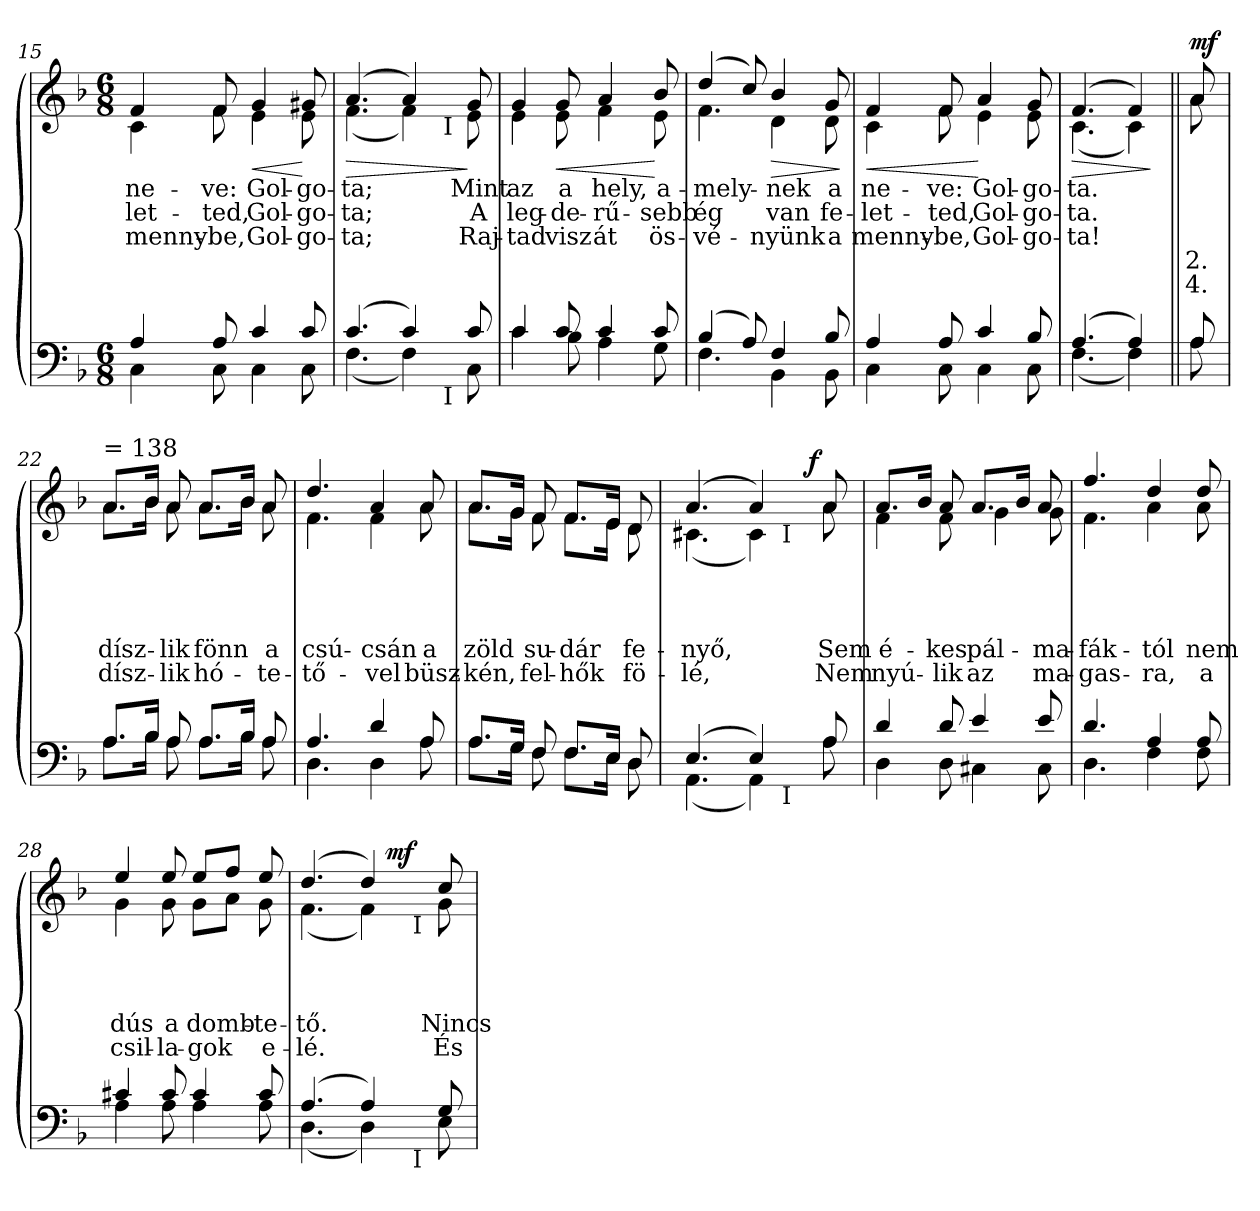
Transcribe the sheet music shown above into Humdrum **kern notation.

**kern	**kern	**text	**text	**text	**text	**text	**dynam
*part2	*part1	*part1	*part1	*part1	*part1	*part1	*part1
*staff2	*staff1	*staff1	*staff1	*staff1	*staff1	*staff1	*staff1
!!LO:LB:g=z
*clefF4	*clefG2	*	*	*	*	*	*
*k[b-]	*k[b-]	*	*	*	*	*	*
*F:	*F:	*	*	*	*	*	*
*M6/8	*M6/8	*	*	*	*	*	*
=15	=15	=15	=15	=15	=15	=15	=15
*^	*	*	*	*	*	*	*
!	!	!	!LO:LY:b	!LO:LY:b	!LO:LY:b	!	!	!
*	*	*^	*	*	*	*	*	*
4A/	4C\	4f/	4c\	ne-	-let-	menny-	.	.	.
!	!	!	!	!LO:LY:b	!LO:LY:b	!LO:LY:b	!	!	!
8A/	8C\	8f/	8f\	-ve:	-ted,	-be,	.	.	.
!	!	!	!	!LO:LY:b	!LO:LY:b	!LO:LY:b	!	!	!LO:HP:b
4c/	4C\	4g/	4e\	Gol-	Gol-	Gol-	.	.	<
!	!	!	!	!LO:LY:b	!LO:LY:b	!LO:LY:b	!	!	!
8c/	8C\	8g#X/	8e\	-go-	-go-	-go-	.	.	[
*	*	*v	*v	*	*	*	*	*	*
=16	=16	=16	=16	=16	=16	=16	=16	=16
*	*	*^	*	*	*	*	*	*
!	!	!	!	!LO:LY:b	!LO:LY:b	!LO:LY:b	!	!	!LO:HP:b
*	*^	*	*^	*	*	*	*	*	*
(>4.c/	(<4.F\	2ryy	(>4.a/	(<4.f\	2ryy	-ta;	-ta;	-ta;	.	.	>
4c/)	4F\)	.	4a/)	4f\)	.	.	.	.	.	.	.
.	.	32ryy	.	.	32ryy	.	.	.	.	.	.
!	!	!	!	!	!LO:TX:b:t=I	!	!	!	!	!	!
!	!	!LO:TX:b:t=I	!	!	!	!	!	!	!	!	!
.	.	8..ryy	.	.	8..ryy	.	.	.	.	.	.
!	!	!	!	!	!	!LO:LY:b	!LO:LY:b	!LO:LY:b	!	!	!
8c/	8C\	.	8g/	8e\	.	Mint	A	Raj-	.	.	]
*	*v	*v	*	*	*	*	*	*	*	*	*
*	*	*v	*v	*v	*	*	*	*	*	*
=17	=17	=17	=17	=17	=17	=17	=17	=17
*	*^	*^	*	*	*	*	*	*
*	*	*	*	*^	*	*	*	*	*	*
!	!	!	!	!	!	!LO:LY:b	!LO:LY:b	!LO:LY:b	!	!	!
*	*v	*v	*	*	*	*	*	*	*	*	*
*	*	*	*v	*v	*	*	*	*	*	*
4c/	4c\	4g/	4e\	az	leg-	-tad	.	.	.
!	!	!	!	!LO:LY:b	!LO:LY:b	!LO:LY:b	!	!	!LO:HP:b
8c/	8B-\	8g/	8e\	a	-de-	visz	.	.	<
!	!	!	!	!LO:LY:b	!LO:LY:b	!LO:LY:b	!	!	!
4c/	4A\	4a/	4f\	hely,	-rű-	át	.	.	.
!	!	!	!	!LO:LY:b	!LO:LY:b	!LO:LY:b	!	!	!
8c/	8G\	8b-/	8e\	a-	-sebb	ös-	.	.	[
=18	=18	=18	=18	=18	=18	=18	=18	=18	=18
!	!	!	!	!LO:LY:b	!LO:LY:b	!LO:LY:b	!	!	!
(>4B-/	4.F\	(>4dd/	4.f\	-mely-	ég	-vé-	.	.	.
8A/)	.	8cc/)	.	.	.	.	.	.	.
!	!	!	!	!LO:LY:b	!LO:LY:b	!LO:LY:b	!	!	!LO:HP:b
4F/	4BB-\	4b-/	4d\	-nek	van	-nyünk	.	.	>
!	!	!	!	!LO:LY:b	!LO:LY:b	!LO:LY:b	!	!	!
8B-/	8BB-\	8g/	8d\	a	fe-	a	.	.	.
*v	*v	*	*	*	*	*	*	*	*
*	*v	*v	*	*	*	*	*	*
.	.	.	.	.	.	.	]
=19	=19	=19	=19	=19	=19	=19	=19
*^	*	*	*	*	*	*	*
!	!	!	!LO:LY:b	!LO:LY:b	!LO:LY:b	!	!	!LO:HP:b
*	*	*^	*	*	*	*	*	*
4A/	4C\	4f/	4c\	ne-	-let-	menny-	.	.	<
!	!	!	!	!LO:LY:b	!LO:LY:b	!LO:LY:b	!	!	!
8A/	8C\	8f/	8f\	-ve:	-ted,	-be,	.	.	.
!	!	!	!	!LO:LY:b	!LO:LY:b	!LO:LY:b	!	!	!
4c/	4C\	4a/	4e\	Gol-	Gol-	Gol-	.	.	[
!	!	!	!	!LO:LY:b	!LO:LY:b	!LO:LY:b	!	!	!
8B-/	8C\	8g/	8e\	-go-	-go-	-go-	.	.	.
=20	=20	=20	=20	=20	=20	=20	=20	=20	=20
!	!	!	!	!LO:LY:b	!LO:LY:b	!LO:LY:b	!	!	!LO:HP:b
(>4.A/	(<4.F\	(>4.f/	(<4.c\	-ta.	-ta.	-ta!	.	.	>
4A/)	4F\)	4f/)	4c\)	.	.	.	.	.	.
*v	*v	*	*	*	*	*	*	*	*
*	*v	*v	*	*	*	*	*	*
.	.	.	.	.	.	.	]
!!LO:PB:g=z
=21||	=21||	=21||	=21||	=21||	=21||	=21||	=21||
*^	*	*	*	*	*	*	*
!	!	!	!	!	!	!LO:LY:b	!LO:LY:b	!LO:DY:b
*	*	*^	*	*	*	*	*	*
8A/	8A\	8a/	8a\	.	.	.	2.	4.	mf
=22	=22	=22	=22	=22	=22	=22	=22	=22	=22
!	!	!LO:TX:a:t== 138	!	!	!	!	!	!	!
!	!	!	!	!	!	!	!LO:LY:b	!LO:LY:b	!
8.A/L	8.A\L	8.a/L	8.a\L	.	.	.	dísz-	dísz-	.
16B-/Jk	16B-\Jk	16b-/Jk	16b-\Jk	.	.	.	.	.	.
!	!	!	!	!	!	!	!LO:LY:b	!LO:LY:b	!
8A/	8A\	8a/	8a\	.	.	.	-lik	-lik	.
!	!	!	!	!	!	!	!LO:LY:b	!LO:LY:b	!
8.A/L	8.A\L	8.a/L	8.a\L	.	.	.	fönn	hó-	.
16B-/Jk	16B-\Jk	16b-/Jk	16b-\Jk	.	.	.	.	.	.
!	!	!	!	!	!	!	!LO:LY:b	!LO:LY:b	!
8A/	8A\	8a/	8a\	.	.	.	a	-te-	.
=23	=23	=23	=23	=23	=23	=23	=23	=23	=23
!	!	!	!	!	!	!	!LO:LY:b	!LO:LY:b	!
4.A/	4.D\	4.dd/	4.f\	.	.	.	csú-	-tő-	.
!	!	!	!	!	!	!	!LO:LY:b	!LO:LY:b	!
4d/	4D\	4a/	4f\	.	.	.	-csán	-vel	.
!	!	!	!	!	!	!	!LO:LY:b	!LO:LY:b	!
8A/	8A\	8a/	8a\	.	.	.	a	büsz-	.
=24	=24	=24	=24	=24	=24	=24	=24	=24	=24
!	!	!	!	!	!	!	!LO:LY:b	!LO:LY:b	!
8.A/L	8.A\L	8.a/L	8.a\L	.	.	.	zöld	-kén,	.
16G/Jk	16G\Jk	16g/Jk	16g\Jk	.	.	.	.	.	.
!	!	!	!	!	!	!	!LO:LY:b	!LO:LY:b	!
8F/	8F\	8f/	8f\	.	.	.	su-	fel-	.
!	!	!	!	!	!	!	!LO:LY:b	!LO:LY:b	!
8.F/L	8.F\L	8.f/L	8.f\L	.	.	.	-dár	-hők	.
16E/Jk	16E\Jk	16e/Jk	16e\Jk	.	.	.	.	.	.
!	!	!	!	!	!	!	!LO:LY:b	!LO:LY:b	!
8D/	8D\	8d/	8d\	.	.	.	fe-	fö-	.
*	*	*v	*v	*	*	*	*	*	*
=25	=25	=25	=25	=25	=25	=25	=25	=25
*	*	*^	*	*	*	*	*	*
!	!	!	!	!	!	!	!LO:LY:b	!LO:LY:b	!
*	*^	*	*^	*	*	*	*	*	*
(>4.E/	(<4.AA\	2ryy	(>4.a/	(<4.c#X\	2ryy	.	.	.	-nyő,	-lé,	.
4E/)	4AA\)	.	4a/)	4c#\)	.	.	.	.	.	.	.
!	!	!	!	!	!LO:TX:b:t=I	!	!	!	!	!	!
!	!	!LO:TX:b:t=I	!	!	!	!	!	!	!	!	!
.	.	4ryy	.	.	16.ryy	.	.	.	.	.	.
!	!	!	!	!	!	!	!	!	!	!	!LO:DY:a
.	.	.	.	.	8ryy	.	.	.	.	.	f
!	!	!	!	!	!	!	!	!	!LO:LY:b	!LO:LY:b	!
8A/	8A\	.	8a/	8a\	.	.	.	.	Sem	Nem	.
.	.	.	.	.	32ryy	.	.	.	.	.	.
*	*v	*v	*	*	*	*	*	*	*	*	*
*	*	*v	*v	*v	*	*	*	*	*	*
=26	=26	=26	=26	=26	=26	=26	=26	=26
*	*^	*^	*	*	*	*	*	*
*	*	*	*	*^	*	*	*	*	*	*
!	!	!	!	!	!	!	!	!	!LO:LY:b	!LO:LY:b	!
*	*v	*v	*	*	*	*	*	*	*	*	*
*	*	*	*v	*v	*	*	*	*	*	*
4d/	4D\	8.a/L	4f\	.	.	.	é-	nyú-	.
.	.	16b-/Jk	.	.	.	.	.	.	.
!	!	!	!	!	!	!	!LO:LY:b	!LO:LY:b	!
8d/	8D\	8a/	8f\	.	.	.	-kes	-lik	.
!	!	!	!	!	!	!	!LO:LY:b	!LO:LY:b	!
4e/	4C#X\	8.a/L	4g\	.	.	.	pál-	az	.
.	.	16b-/Jk	.	.	.	.	.	.	.
!	!	!	!	!	!	!	!LO:LY:b	!LO:LY:b	!
8e/	8C#\	8a/	8g\	.	.	.	-ma-	ma-	.
!!LO:LB:g=z	!!
=27	=27	=27	=27	=27	=27	=27	=27	=27	=27
!	!	!	!	!	!	!	!LO:LY:b	!LO:LY:b	!
4.d/	4.D\	4.ff/	4.f\	.	.	.	-fák-	-gas-	.
!	!	!	!	!	!	!	!LO:LY:b	!LO:LY:b	!
4A/	4F\	4dd/	4a\	.	.	.	-tól	-ra,	.
!	!	!	!	!	!	!	!LO:LY:b	!LO:LY:b	!
8A/	8F\	8dd/	8a\	.	.	.	nem	a	.
=28	=28	=28	=28	=28	=28	=28	=28	=28	=28
!	!	!	!	!	!	!	!LO:LY:b	!LO:LY:b	!
4c#X/	4A\	4ee/	4g\	.	.	.	dús	csil-	.
!	!	!	!	!	!	!	!LO:LY:b	!LO:LY:b	!
8c#/	8A\	8ee/	8g\	.	.	.	a	-la-	.
!	!	!	!	!	!	!	!LO:LY:b	!LO:LY:b	!
4c#/	4A\	8ee/L	8g\L	.	.	.	domb-	-gok	.
.	.	8ff/J	8a\J	.	.	.	.	.	.
!	!	!	!	!	!	!	!LO:LY:b	!LO:LY:b	!
8c#/	8A\	8ee/	8g\	.	.	.	-te-	e-	.
*	*	*v	*v	*	*	*	*	*	*
=29	=29	=29	=29	=29	=29	=29	=29	=29
*	*	*^	*	*	*	*	*	*
!	!	!	!	!	!	!	!LO:LY:b	!LO:LY:b	!
*	*^	*^	*^	*	*	*	*	*	*
(>4.A/	(<4.D\	2ryy	(>4.dd/	(<4.f\	4...ryy	2ryy	.	.	.	-tő.	-lé.	.
4A/)	4D\)	.	4dd/)	4f\)	.	.	.	.	.	.	.	.
!	!	!	!	!	!	!	!	!	!	!	!	!LO:DY:a
.	.	.	.	.	4ryy	.	.	.	.	.	.	mf
.	.	32ryy	.	.	.	32ryy	.	.	.	.	.	.
!	!	!	!	!	!	!LO:TX:b:t=I	!	!	!	!	!	!
!	!	!LO:TX:b:t=I	!	!	!	!	!	!	!	!	!	!
.	.	8..ryy	.	.	.	8..ryy	.	.	.	.	.	.
!	!	!	!	!	!	!	!	!	!	!LO:LY:b	!LO:LY:b	!
8G/	8E\	.	8cc/	8g\	.	.	.	.	.	Nincs	És	.
.	.	.	.	.	32ryy	.	.	.	.	.	.	.
*v	*v	*v	*	*	*	*	*	*	*	*	*	*
*	*v	*v	*v	*v	*	*	*	*	*	*
=	=	=	=	=	=	=	=
*-	*-	*-	*-	*-	*-	*-	*-
